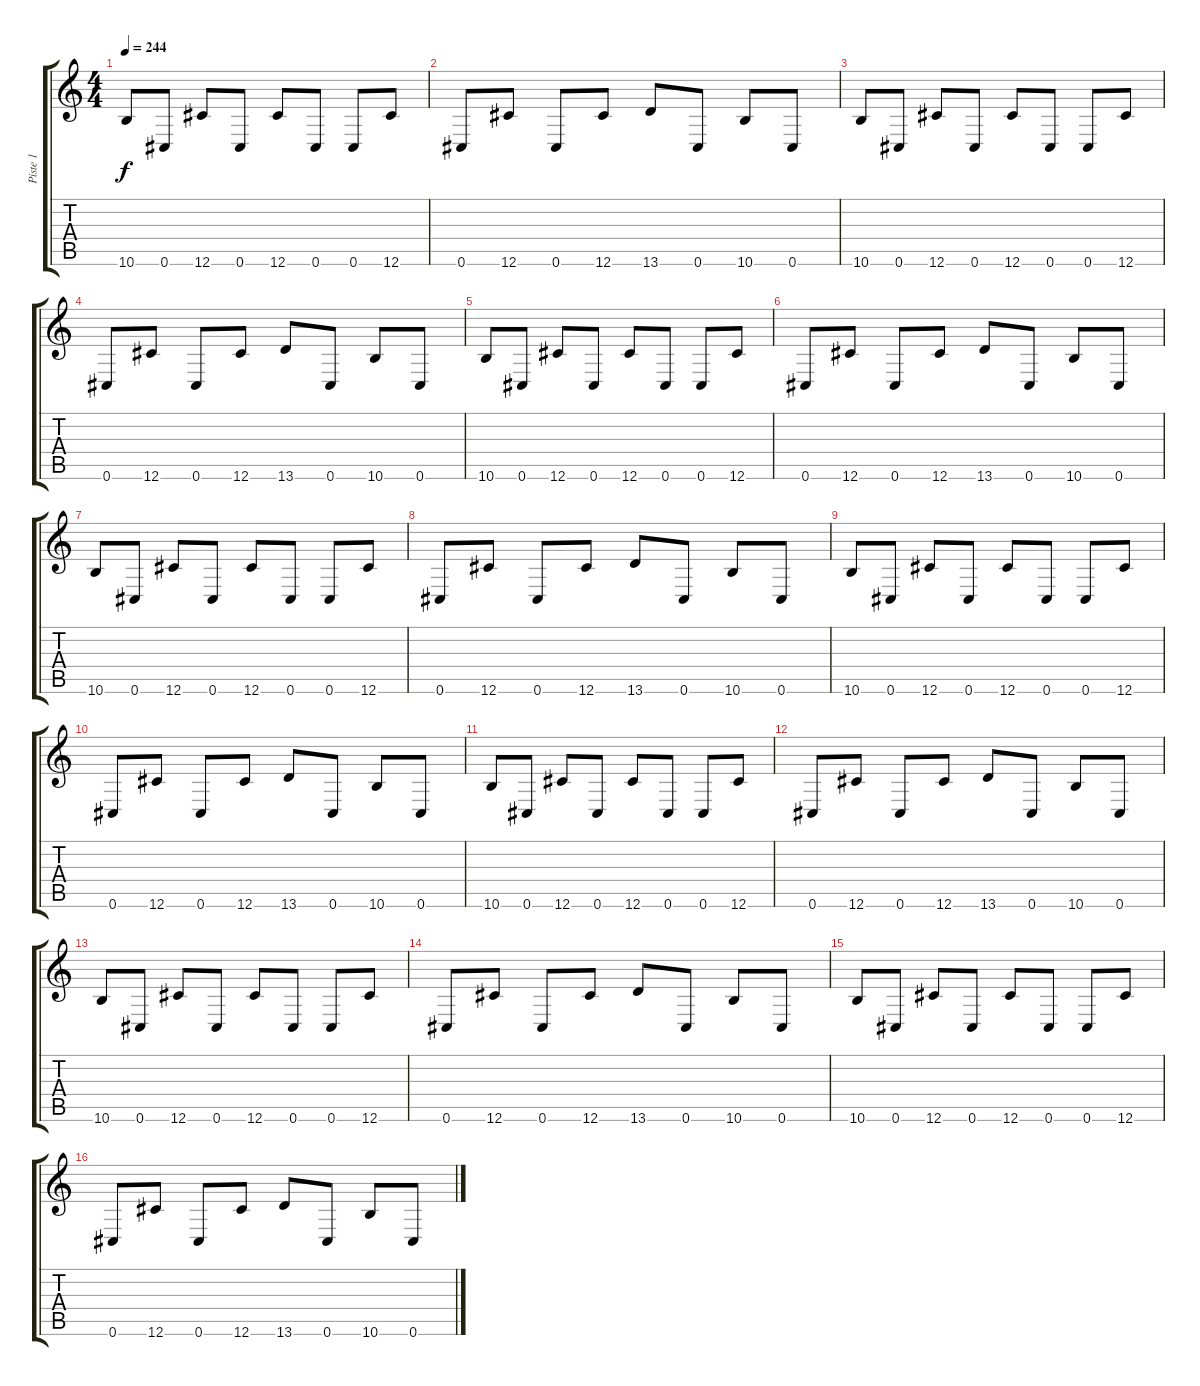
\track ("Piste 1" "Piste 1") {instrument distortionguitar}
\staff {score tabs}
\tuning (Eb4 Bb3 Gb3 Db3 Ab2 Db2) {hide}
\ts (4 4)
\tempo 244
\clef g2
\ks c
10.6.8{dy f instrument distortionguitar} 0.6.8 12.6.8 0.6.8 12.6.8 0.6.8 0.6.8 12.6.8 |
0.6.8 12.6.8 0.6.8 12.6.8 13.6.8 0.6.8 10.6.8 0.6.8 |
10.6.8 0.6.8 12.6.8 0.6.8 12.6.8 0.6.8 0.6.8 12.6.8 |
0.6.8 12.6.8 0.6.8 12.6.8 13.6.8 0.6.8 10.6.8 0.6.8 |
10.6.8 0.6.8 12.6.8 0.6.8 12.6.8 0.6.8 0.6.8 12.6.8 |
0.6.8 12.6.8 0.6.8 12.6.8 13.6.8 0.6.8 10.6.8 0.6.8 |
10.6.8 0.6.8 12.6.8 0.6.8 12.6.8 0.6.8 0.6.8 12.6.8 |
0.6.8 12.6.8 0.6.8 12.6.8 13.6.8 0.6.8 10.6.8 0.6.8 |
10.6.8 0.6.8 12.6.8 0.6.8 12.6.8 0.6.8 0.6.8 12.6.8 |
0.6.8 12.6.8 0.6.8 12.6.8 13.6.8 0.6.8 10.6.8 0.6.8 |
10.6.8 0.6.8 12.6.8 0.6.8 12.6.8 0.6.8 0.6.8 12.6.8 |
0.6.8 12.6.8 0.6.8 12.6.8 13.6.8 0.6.8 10.6.8 0.6.8 |
10.6.8 0.6.8 12.6.8 0.6.8 12.6.8 0.6.8 0.6.8 12.6.8 |
0.6.8 12.6.8 0.6.8 12.6.8 13.6.8 0.6.8 10.6.8 0.6.8 |
10.6.8 0.6.8 12.6.8 0.6.8 12.6.8 0.6.8 0.6.8 12.6.8 |
0.6.8 12.6.8 0.6.8 12.6.8 13.6.8 0.6.8 10.6.8 0.6.8
